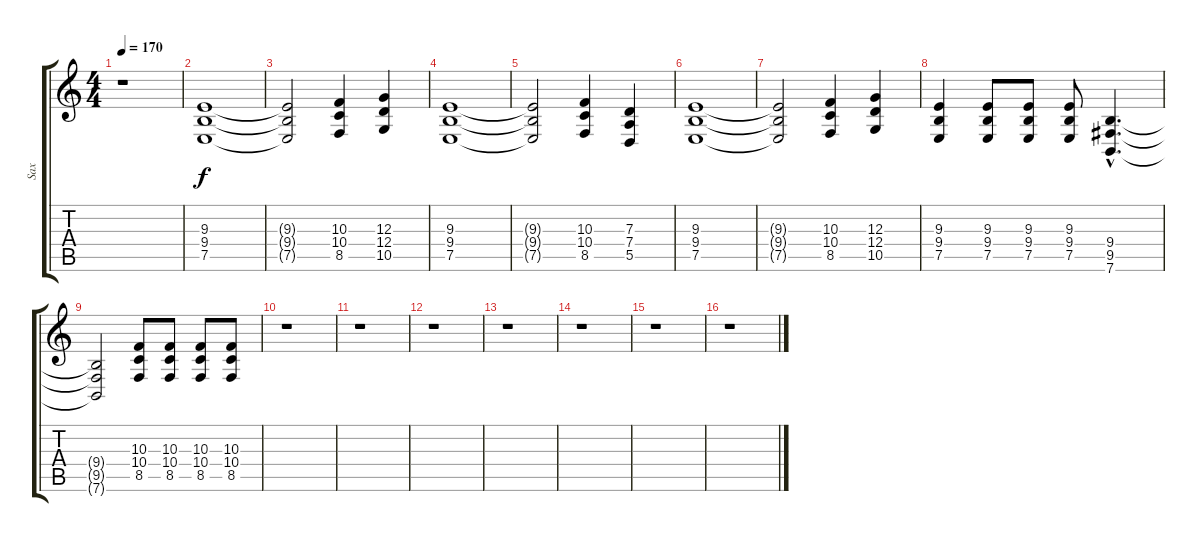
\track ("Sax" "Sax") {instrument altosax}
\staff {score tabs}
\tuning (E4 B3 G3 D3 A2 E2) {hide}
\ts (4 4)
\tempo 170
\clef g2
\ks c
r.1{dy f} |
(9.3 9.4 7.5).1 |
(9.3{t} 9.4{t} 7.5{t}).2 (10.3 10.4 8.5).4 (12.3 12.4 10.5).4 |
(9.3 9.4 7.5).1 |
(9.3{t} 9.4{t} 7.5{t}).2 (10.3 10.4 8.5).4 (7.3 7.4 5.5).4 |
(9.3 9.4 7.5).1 |
(9.3{t} 9.4{t} 7.5{t}).2 (10.3 10.4 8.5).4 (12.3 12.4 10.5).4 |
(9.3 9.4 7.5).4 (9.3 9.4 7.5).8 (9.3 9.4 7.5).8 (9.3 9.4 7.5).8 (9.4{hac} 9.5{hac} 7.6{hac}).4{d} |
(9.4{t} 9.5{t} 7.6{t}).2 (10.3 10.4 8.5).8 (10.3 10.4 8.5).8 (10.3 10.4 8.5).8 (10.3 10.4 8.5).8 |
r.1 |
r.1 |
r.1 |
r.1 |
r.1 |
r.1 |
r.1
